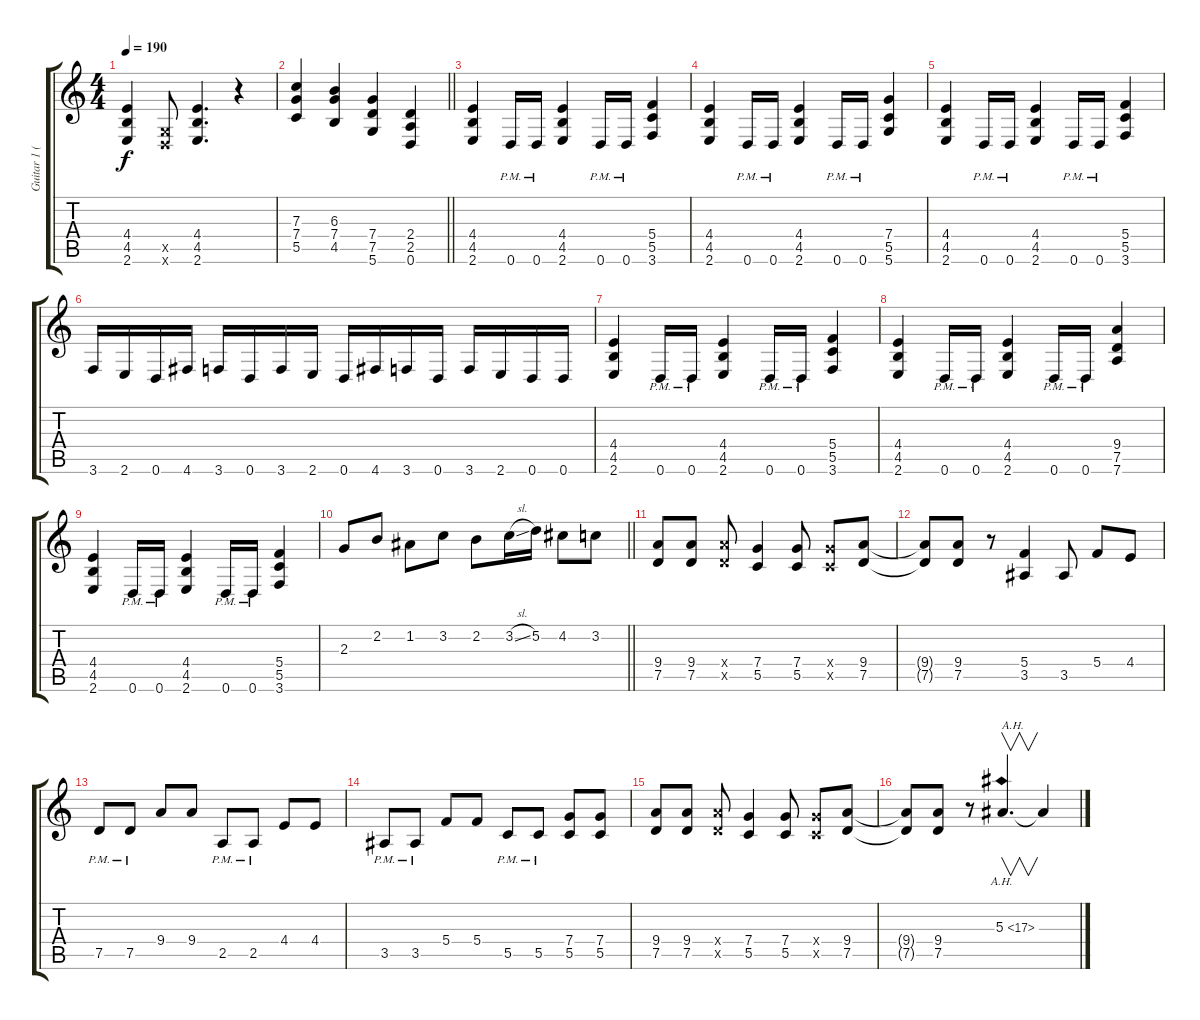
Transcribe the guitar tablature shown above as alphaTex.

\track ("Guitar 1 (Rhythm)" "Guitar 1 (") {instrument distortionguitar}
\staff {score tabs}
\tuning (D4 A3 F3 C3 G2 D2) {hide}
\ts (4 4)
\tempo 190
\clef g2
\ks c
(4.4 4.5 2.6).4{dy f} (0.5{x} 0.6{x}).8 (4.4 4.5 2.6).4{d} r.4 |
\barLineRight lightlight
(7.3 7.4 5.5).4 (6.3 7.4 4.5).4 (7.4 7.5 5.6).4 (2.4 2.5 0.6).4 |
(4.4 4.5 2.6).4 0.6{pm}.16 0.6{pm}.16 (4.4 4.5 2.6).4 0.6{pm}.16 0.6{pm}.16 (5.4 5.5 3.6).4 |
(4.4 4.5 2.6).4 0.6{pm}.16 0.6{pm}.16 (4.4 4.5 2.6).4 0.6{pm}.16 0.6{pm}.16 (7.4 5.5 5.6).4 |
(4.4 4.5 2.6).4 0.6{pm}.16 0.6{pm}.16 (4.4 4.5 2.6).4 0.6{pm}.16 0.6{pm}.16 (5.4 5.5 3.6).4 |
3.6.16 2.6.16 0.6.16 4.6.16 3.6.16 0.6.16 3.6.16 2.6.16 0.6.16 4.6.16 3.6.16 0.6.16 3.6.16 2.6.16 0.6.16 0.6.16 |
(4.4 4.5 2.6).4 0.6{pm}.16 0.6{pm}.16 (4.4 4.5 2.6).4 0.6{pm}.16 0.6{pm}.16 (5.4 5.5 3.6).4 |
(4.4 4.5 2.6).4 0.6{pm}.16 0.6{pm}.16 (4.4 4.5 2.6).4 0.6{pm}.16 0.6{pm}.16 (9.4 7.5 7.6).4 |
(4.4 4.5 2.6).4 0.6{pm}.16 0.6{pm}.16 (4.4 4.5 2.6).4 0.6{pm}.16 0.6{pm}.16 (5.4 5.5 3.6).4 |
\barLineRight lightlight
2.3.8 2.2.8 1.2.8 3.2.8 2.2.8 3.2{sl}.16 5.2.16 4.2.8 3.2.8 |
(9.4 7.5).8 (9.4 7.5).8 (9.4{x} 7.5{x}).8 (7.4 5.5).4 (7.4 5.5).8 (7.4{x} 5.5{x}).8 (9.4 7.5).8 |
(9.4{t} 7.5{t}).8 (9.4 7.5).8 r.8 (5.4 3.5).4 3.5.8 5.4.8 4.4.8 |
7.5{pm}.8 7.5{pm}.8 9.4.8 9.4.8 2.5{pm}.8 2.5{pm}.8 4.4.8 4.4.8 |
3.5{pm}.8 3.5{pm}.8 5.4.8 5.4.8 5.5{pm}.8 5.5{pm}.8 (7.4 5.5).8 (7.4 5.5).8 |
(9.4 7.5).8 (9.4 7.5).8 (9.4{x} 7.5{x}).8 (7.4 5.5).4 (7.4 5.5).8 (7.4{x} 5.5{x}).8 (9.4 7.5).8 |
(9.4{t} 7.5{t}).8 (9.4 7.5).8 r.8 5.3{ah 12}.4{v d txt "A.H." instrument guitarharmonics} 5.3{t}.4
